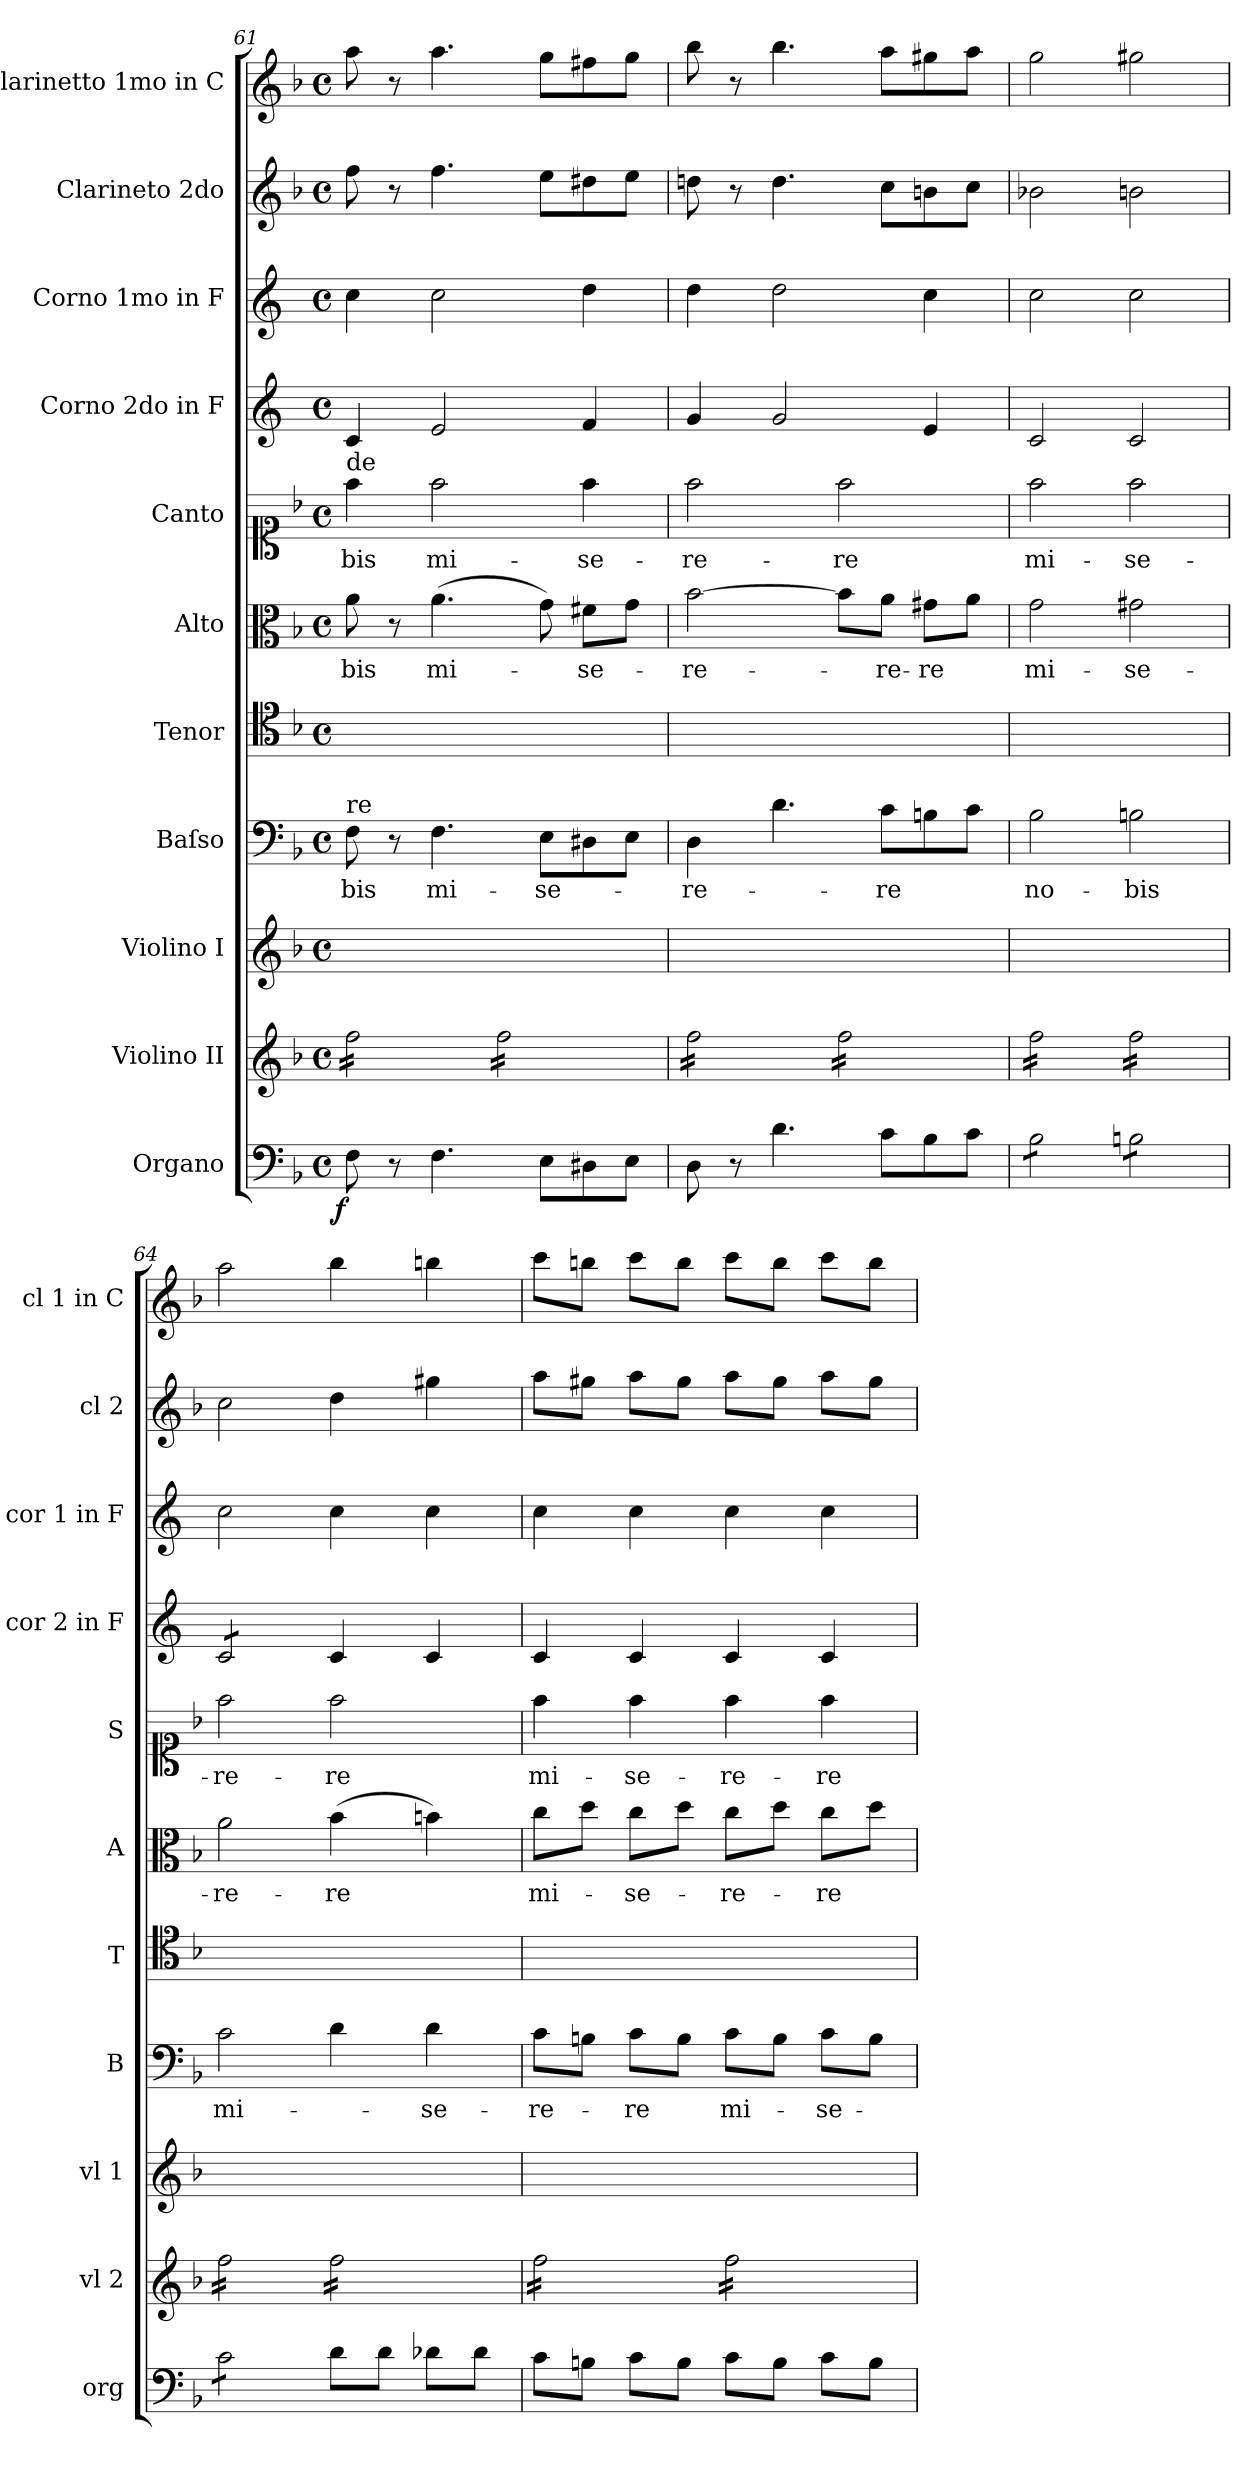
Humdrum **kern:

**kern	**dynam	**kern	**kern	**kern	**text	**kern	**kern	**text	**kern	**text	**kern	**kern	**kern	**kern
*part11	*part11	*part10	*part9	*part8	*part8	*part7	*part6	*part6	*part5	*part5	*part4	*part3	*part2	*part1
*staff11	*staff11	*staff10	*staff9	*staff8	*staff8	*staff7	*staff6	*staff6	*staff5	*staff5	*staff4	*staff3	*staff2	*staff1
*I"Organo	*	*I"Violino II	*I"Violino I	*I"Baſso	*	*I"Tenor	*I"Alto	*	*I"Canto	*	*I"Corno 2do in F	*I"Corno 1mo in F	*I"Clarineto 2do	*I"Clarinetto 1mo in C
*I'org	*	*I'vl 2	*I'vl 1	*I'B	*	*I'T	*I'A	*	*I'S	*	*I'cor 2 in F	*I'cor 1 in F	*I'cl 2	*I'cl 1 in C
*clefF4	*	*clefG2	*clefG2	*clefF4	*	*clefC4	*clefC3	*	*clefC1	*	*clefG2	*clefG2	*clefG2	*clefG2
*	*	*	*	*	*	*	*	*	*	*	*ITrd4c7	*ITrd4c7	*	*
*k[b-]	*	*k[b-]	*k[b-]	*k[b-]	*	*k[b-]	*k[b-]	*	*k[b-]	*	*k[b-]	*k[b-]	*k[b-]	*k[b-]
*F:	*	*F:	*F:	*F:	*	*F:	*F:	*	*F:	*	*	*	*F:	*F:
*M4/4	*	*M4/4	*M4/4	*M4/4	*	*M4/4	*M4/4	*	*M4/4	*	*M4/4	*M4/4	*M4/4	*M4/4
*met(c)	*	*met(c)	*met(c)	*met(c)	*	*met(c)	*met(c)	*	*met(c)	*	*met(c)	*met(c)	*met(c)	*met(c)
=61	=61	=61	=61	=61	=61	=61	=61	=61	=61	=61	=61	=61	=61	=61
!	!	!	!	!	!	!	!	!	!LO:TX:a:t=de	!	!	!	!	!
!	!	!	!	!LO:TX:a:t=re	!	!	!	!	!	!	!	!	!	!
!	!	!LO:TX:a:t=de	!	!	!	!	!	!	!	!	!	!	!	!
!	!LO:DY:rj	!	!	!	!	!	!	!	!	!	!	!	!	!
*	*	*tremolo	*	*	*	*	*	*	*	*	*	*	*	*
8F\	f	16ff\LL	1ryy	8F\	-bis	1ryy	8a\	-bis	4ff\	-bis	4F/	4f\	8ff\	8aa\
.	.	16ff\	.	.	.	.	.	.	.	.	.	.	.	.
8r	.	16ff\	.	8r	.	.	8r	.	.	.	.	.	8r	8r
.	.	16ff\	.	.	.	.	.	.	.	.	.	.	.	.
4.F\	.	16ff\	.	4.F\	mi-	.	(4.a\	mi-	2ff\	mi-	2A/	2f\	4.ff\	4.aa\
.	.	16ff\	.	.	.	.	.	.	.	.	.	.	.	.
.	.	16ff\	.	.	.	.	.	.	.	.	.	.	.	.
.	.	16ff\JJ	.	.	.	.	.	.	.	.	.	.	.	.
.	.	16ff\LL	.	.	.	.	.	.	.	.	.	.	.	.
.	.	16ff\	.	.	.	.	.	.	.	.	.	.	.	.
8E\L	.	16ff\	.	8E\L	-se-	.	8g\)	.	.	.	.	.	8ee\L	8gg\L
.	.	16ff\	.	.	.	.	.	.	.	.	.	.	.	.
8D#X\	.	16ff\	.	8D#X\	.	.	8f#X\L	-se-	4ff\	-se-	4B-/	4g\	8dd#X\	8ff#X\
.	.	16ff\	.	.	.	.	.	.	.	.	.	.	.	.
8E\J	.	16ff\	.	8E\J	.	.	8g\J	.	.	.	.	.	8ee\J	8gg\J
.	.	16ff\JJ	.	.	.	.	.	.	.	.	.	.	.	.
=62	=62	=62	=62	=62	=62	=62	=62	=62	=62	=62	=62	=62	=62	=62
8D\	.	16ff\LL	1ryy	4D\	-re-	1ryy	[2b-\	-re-	2ff\	-re-	4c/	4g\	8ddn\	8bb-\
.	.	16ff\	.	.	.	.	.	.	.	.	.	.	.	.
8r	.	16ff\	.	.	.	.	.	.	.	.	.	.	8r	8r
.	.	16ff\	.	.	.	.	.	.	.	.	.	.	.	.
4.d\	.	16ff\	.	4.d\	.	.	.	.	.	.	2c/	2g\	4.dd\	4.bb-\
.	.	16ff\	.	.	.	.	.	.	.	.	.	.	.	.
.	.	16ff\	.	.	.	.	.	.	.	.	.	.	.	.
.	.	16ff\JJ	.	.	.	.	.	.	.	.	.	.	.	.
.	.	16ff\LL	.	.	.	.	8b-\L]	.	2ff\	-re	.	.	.	.
.	.	16ff\	.	.	.	.	.	.	.	.	.	.	.	.
8c\L	.	16ff\	.	8c\L	-re	.	8a\J	-re-	.	.	.	.	8cc\L	8aa\L
.	.	16ff\	.	.	.	.	.	.	.	.	.	.	.	.
8B-\	.	16ff\	.	8Bn\	.	.	8g#X\L	-re	.	.	4A/	4f\	8bn\	8gg#X\
.	.	16ff\	.	.	.	.	.	.	.	.	.	.	.	.
8c\J	.	16ff\	.	8c\J	.	.	8a\J	.	.	.	.	.	8cc\J	8aa\J
.	.	16ff\JJ	.	.	.	.	.	.	.	.	.	.	.	.
=63	=63	=63	=63	=63	=63	=63	=63	=63	=63	=63	=63	=63	=63	=63
*tremolo	*	*	*	*	*	*	*	*	*	*	*	*	*	*
8B-\L	.	16ff\LL	1ryy	2B-\	no-	1ryy	2g\	mi-	2ff\	mi-	2F/	2f\	2b-X\	2gg\
.	.	16ff\	.	.	.	.	.	.	.	.	.	.	.	.
8B-\	.	16ff\	.	.	.	.	.	.	.	.	.	.	.	.
.	.	16ff\	.	.	.	.	.	.	.	.	.	.	.	.
8B-\	.	16ff\	.	.	.	.	.	.	.	.	.	.	.	.
.	.	16ff\	.	.	.	.	.	.	.	.	.	.	.	.
8B-\J	.	16ff\	.	.	.	.	.	.	.	.	.	.	.	.
.	.	16ff\JJ	.	.	.	.	.	.	.	.	.	.	.	.
8Bn\L	.	16ff\LL	.	2Bn\	-bis	.	2g#X\	-se-	2ff\	-se-	2F/	2f\	2bn\	2gg#X\
.	.	16ff\	.	.	.	.	.	.	.	.	.	.	.	.
8Bn\	.	16ff\	.	.	.	.	.	.	.	.	.	.	.	.
.	.	16ff\	.	.	.	.	.	.	.	.	.	.	.	.
8Bn\	.	16ff\	.	.	.	.	.	.	.	.	.	.	.	.
.	.	16ff\	.	.	.	.	.	.	.	.	.	.	.	.
8Bn\J	.	16ff\	.	.	.	.	.	.	.	.	.	.	.	.
.	.	16ff\JJ	.	.	.	.	.	.	.	.	.	.	.	.
=64	=64	=64	=64	=64	=64	=64	=64	=64	=64	=64	=64	=64	=64	=64
*	*	*	*	*	*	*	*	*	*	*	*tremolo	*	*	*
8c\L	.	16ff\LL	1ryy	2c\	mi-	1ryy	2a\	-re-	2ff\	-re-	8F/L	2f\	2cc\	2aa\
.	.	16ff\	.	.	.	.	.	.	.	.	.	.	.	.
8c\	.	16ff\	.	.	.	.	.	.	.	.	8F/	.	.	.
.	.	16ff\	.	.	.	.	.	.	.	.	.	.	.	.
8c\	.	16ff\	.	.	.	.	.	.	.	.	8F/	.	.	.
.	.	16ff\	.	.	.	.	.	.	.	.	.	.	.	.
8c\J	.	16ff\	.	.	.	.	.	.	.	.	8F/J	.	.	.
*	*	*	*	*	*	*	*	*	*	*	*Xtremolo	*	*	*
*Xtremolo	*	*	*	*	*	*	*	*	*	*	*	*	*	*
.	.	16ff\JJ	.	.	.	.	.	.	.	.	.	.	.	.
8d\L	.	16ff\LL	.	4d\	.	.	(4b-\	-re	2ff\	-re	4F/	4f\	4dd\	4bb-\
.	.	16ff\	.	.	.	.	.	.	.	.	.	.	.	.
8d\J	.	16ff\	.	.	.	.	.	.	.	.	.	.	.	.
.	.	16ff\	.	.	.	.	.	.	.	.	.	.	.	.
8d-X\L	.	16ff\	.	4d\	-se-	.	4bn\)	.	.	.	4F/	4f\	4gg#X\	4bbn\
.	.	16ff\	.	.	.	.	.	.	.	.	.	.	.	.
8d-\J	.	16ff\	.	.	.	.	.	.	.	.	.	.	.	.
.	.	16ff\JJ	.	.	.	.	.	.	.	.	.	.	.	.
=65	=65	=65	=65	=65	=65	=65	=65	=65	=65	=65	=65	=65	=65	=65
8c\L	.	16ff\LL	1ryy	8c\L	-re-	1ryy	8cc\L	mi-	4ff\	mi-	4F/	4f\	8aa\L	8ccc\L
.	.	16ff\	.	.	.	.	.	.	.	.	.	.	.	.
8Bn\J	.	16ff\	.	8Bn\J	.	.	8dd\J	.	.	.	.	.	8gg#X\J	8bbn\J
.	.	16ff\	.	.	.	.	.	.	.	.	.	.	.	.
8c\L	.	16ff\	.	8c\L	-re	.	8cc\L	-se-	4ff\	-se-	4F/	4f\	8aa\L	8ccc\L
.	.	16ff\	.	.	.	.	.	.	.	.	.	.	.	.
8B\J	.	16ff\	.	8B\J	.	.	8dd\J	.	.	.	.	.	8gg#\J	8bb\J
.	.	16ff\JJ	.	.	.	.	.	.	.	.	.	.	.	.
8c\L	.	16ff\LL	.	8c\L	mi-	.	8cc\L	-re-	4ff\	-re-	4F/	4f\	8aa\L	8ccc\L
.	.	16ff\	.	.	.	.	.	.	.	.	.	.	.	.
8B\J	.	16ff\	.	8B\J	.	.	8dd\J	.	.	.	.	.	8gg#\J	8bb\J
.	.	16ff\	.	.	.	.	.	.	.	.	.	.	.	.
8c\L	.	16ff\	.	8c\L	-se-	.	8cc\L	-re	4ff\	-re	4F/	4f\	8aa\L	8ccc\L
.	.	16ff\	.	.	.	.	.	.	.	.	.	.	.	.
8B\J	.	16ff\	.	8B\J	.	.	8dd\J	.	.	.	.	.	8gg#\J	8bb\J
.	.	16ff\JJ	.	.	.	.	.	.	.	.	.	.	.	.
*	*	*Xtremolo	*	*	*	*	*	*	*	*	*	*	*	*
=	=	=	=	=	=	=	=	=	=	=	=	=	=	=
*-	*-	*-	*-	*-	*-	*-	*-	*-	*-	*-	*-	*-	*-	*-
